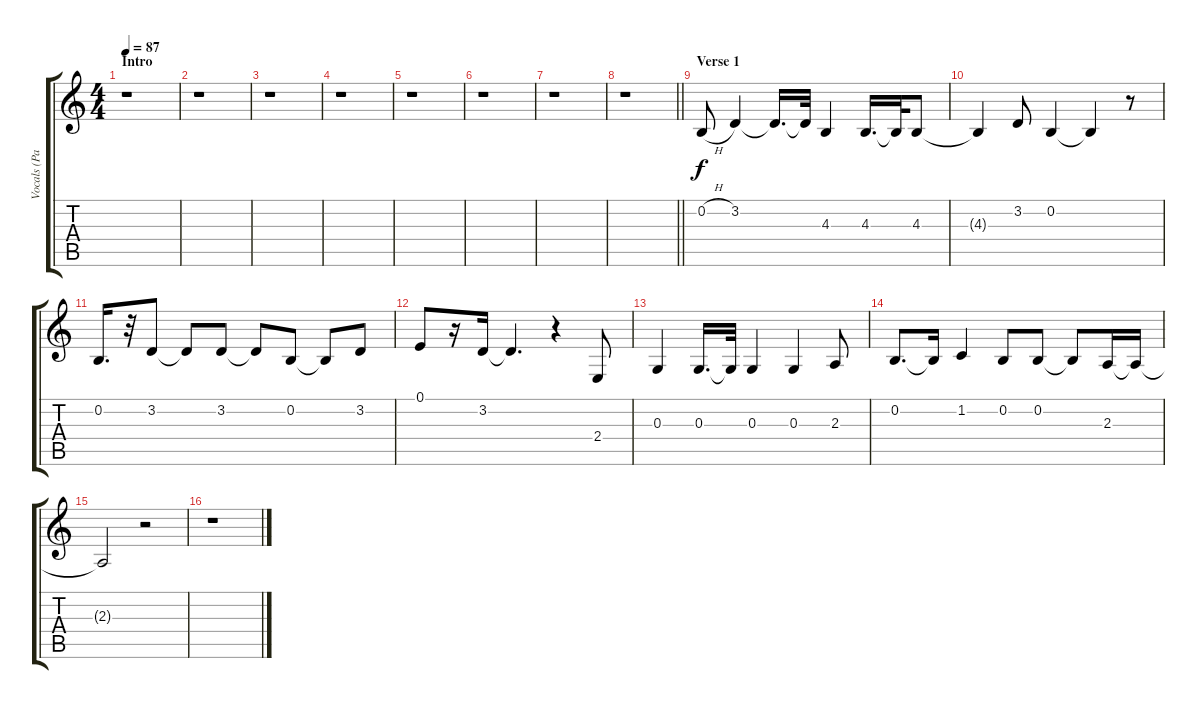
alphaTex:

\track ("Vocals (Part I)" "Vocals (Pa") {instrument synthvoice}
\staff {score tabs}
\tuning (E4 B3 G3 D3 A2 E2) {hide}
\ts (4 4)
\section ("" "Intro")
\tempo 87
\clef g2
\ks c
r.1{dy f volume 12 instrument synthvoice} |
r.1 |
r.1 |
r.1 |
r.1 |
r.1 |
r.1 |
\barLineRight lightlight
r.1 |
\section ("" "Verse 1")
0.2{h}.8 3.2.4 3.2{t}.16{d} 3.2{t}.32 4.3.4 4.3.16{d} 4.3{t}.32 4.3.8 |
4.3{t}.4 3.2.8 0.2.4 0.2{t}.4 r.8 |
0.2.16{d} r.32 3.2.8 3.2{t}.8 3.2.8 3.2{t}.8 0.2.8 0.2{t}.8 3.2.8 |
0.1.8 r.16 3.2.16 3.2{t}.4{d} r.4 2.4.8 |
0.3.4 0.3.16{d} 0.3{t}.32 0.3.4 0.3.4 2.3.8 |
0.2.8{d} 0.2{t}.16 1.2.4 0.2.8 0.2.8 0.2{t}.8 2.3.16 2.3{t}.16 |
2.3{t}.2 r.2 |
r.1
